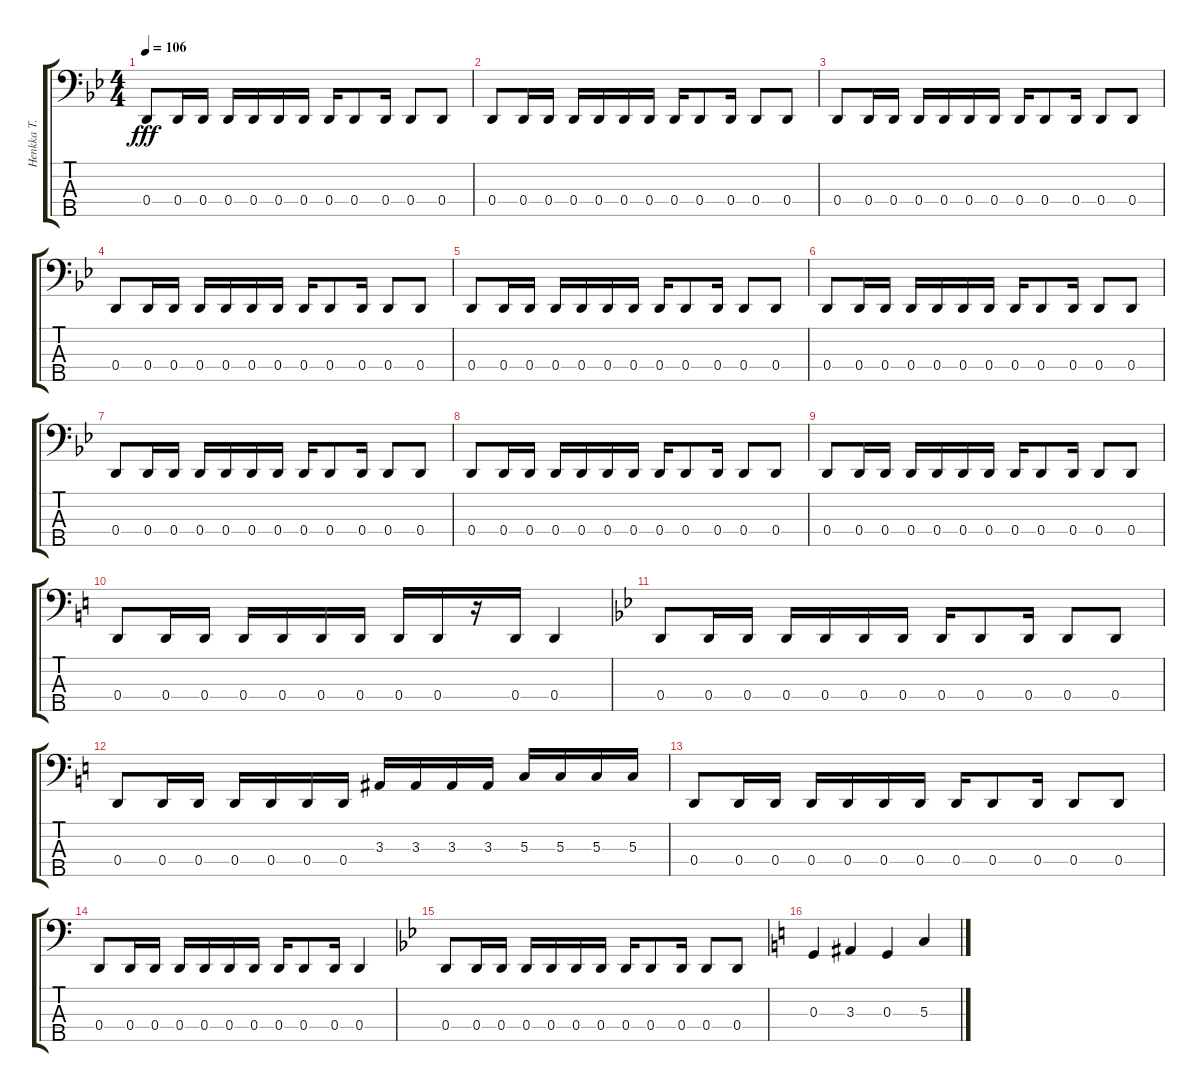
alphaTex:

\track ("Henkka T. Blacksmith" "Henkka T. ") {instrument electricbassfinger}
\staff {score tabs}
\tuning (F2 C2 G1 D1 A0) {hide}
\ts (4 4)
\tempo 106
\clef f4
\ks bb
0.4.8{dy fff instrument electricbassfinger} 0.4.16 0.4.16 0.4.16 0.4.16 0.4.16 0.4.16 0.4.16 0.4.8 0.4.16 0.4.8 0.4.8 |
0.4.8 0.4.16 0.4.16 0.4.16 0.4.16 0.4.16 0.4.16 0.4.16 0.4.8 0.4.16 0.4.8 0.4.8 |
0.4.8 0.4.16 0.4.16 0.4.16 0.4.16 0.4.16 0.4.16 0.4.16 0.4.8 0.4.16 0.4.8 0.4.8 |
0.4.8 0.4.16 0.4.16 0.4.16 0.4.16 0.4.16 0.4.16 0.4.16 0.4.8 0.4.16 0.4.8 0.4.8 |
0.4.8 0.4.16 0.4.16 0.4.16 0.4.16 0.4.16 0.4.16 0.4.16 0.4.8 0.4.16 0.4.8 0.4.8 |
0.4.8 0.4.16 0.4.16 0.4.16 0.4.16 0.4.16 0.4.16 0.4.16 0.4.8 0.4.16 0.4.8 0.4.8 |
0.4.8 0.4.16 0.4.16 0.4.16 0.4.16 0.4.16 0.4.16 0.4.16 0.4.8 0.4.16 0.4.8 0.4.8 |
0.4.8 0.4.16 0.4.16 0.4.16 0.4.16 0.4.16 0.4.16 0.4.16 0.4.8 0.4.16 0.4.8 0.4.8 |
0.4.8 0.4.16 0.4.16 0.4.16 0.4.16 0.4.16 0.4.16 0.4.16 0.4.8 0.4.16 0.4.8 0.4.8 |
\ks c
0.4.8 0.4.16 0.4.16 0.4.16 0.4.16 0.4.16 0.4.16 0.4.16 0.4.16 r.16 0.4.16 0.4.4 |
\ks bb
0.4.8 0.4.16 0.4.16 0.4.16 0.4.16 0.4.16 0.4.16 0.4.16 0.4.8 0.4.16 0.4.8 0.4.8 |
\ks c
0.4.8 0.4.16 0.4.16 0.4.16 0.4.16 0.4.16 0.4.16 3.3.16 3.3.16 3.3.16 3.3.16 5.3.16 5.3.16 5.3.16 5.3.16 |
0.4.8 0.4.16 0.4.16 0.4.16 0.4.16 0.4.16 0.4.16 0.4.16 0.4.8 0.4.16 0.4.8 0.4.8 |
0.4.8 0.4.16 0.4.16 0.4.16 0.4.16 0.4.16 0.4.16 0.4.16 0.4.8 0.4.16 0.4.4 |
\ks bb
0.4.8 0.4.16 0.4.16 0.4.16 0.4.16 0.4.16 0.4.16 0.4.16 0.4.8 0.4.16 0.4.8 0.4.8 |
\ks c
0.3.4 3.3.4 0.3.4 5.3.4
